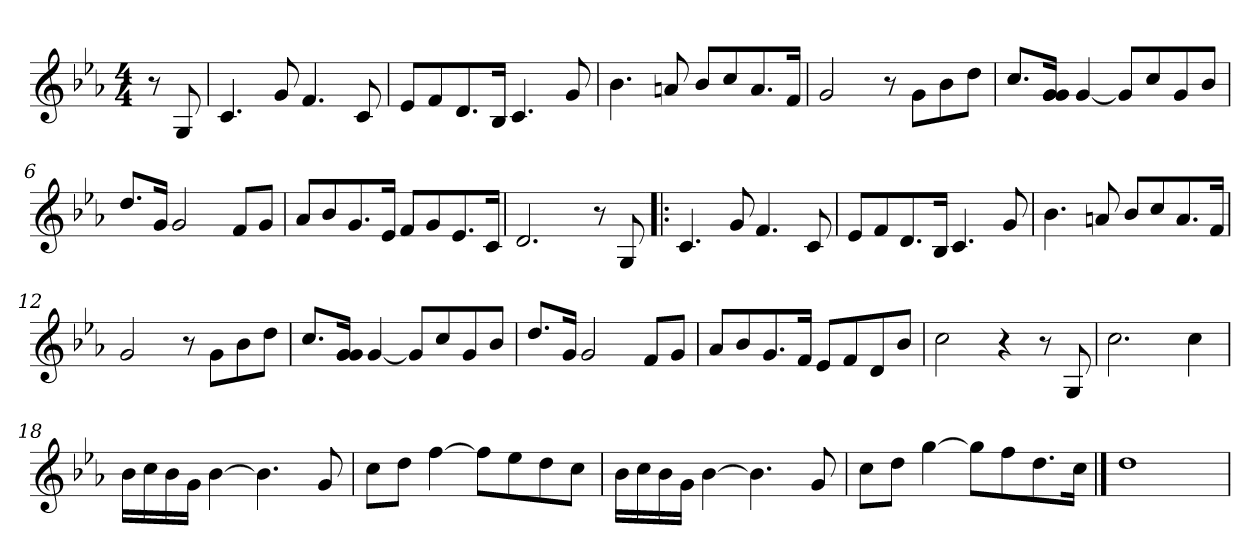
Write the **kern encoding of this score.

**kern
*part1
*staff1
*clefG2
*k[b-e-a-]
*E-:
*M4/4
=
8r
8G/
=1
4.c/
8g/
4.f/
8c/
=2
8e-/L
8f/
8.d/
16B-/Jk
4.c/
8g/
=3
4.b-\
8an/
8b-/L
8cc/
8.a/
16f/Jk
!!LO:LB:g=z
=4
2g/
8r
8g\L
8b-\
8dd\J
=5
8.cc/L
16g/ 16g/ 16g/Jk
[4g/
8g/L]
8cc/
8g/
8b-/J
=6
8.dd/L
16g/Jk
2g/
8f/L
8g/J
=7
8a-/L
8b-/
8.g/
16e-/Jk
8f/L
8g/
8.e-/
16c/Jk
!!LO:LB:g=z
=8
2.d/
8r
8G/
=9!|:
4.c/
8g/
4.f/
8c/
=10
8e-/L
8f/
8.d/
16B-/Jk
4.c/
8g/
=11
4.b-\
8an/
8b-/L
8cc/
8.a/
16f/Jk
!!LO:LB:g=z
=12
2g/
8r
8g\L
8b-\
8dd\J
=13
8.cc/L
16g/ 16g/ 16g/Jk
[4g/
8g/L]
8cc/
8g/
8b-/J
=14
8.dd/L
16g/Jk
2g/
8f/L
8g/J
=15
8a-/L
8b-/
8.g/
16f/Jk
8e-/L
8f/
8d/
8b-/J
!!LO:LB:g=z
=16
2cc\
4r
8r
8G/
=17
2.cc\
4cc\
=18
16b-\LL
16cc\
16b-\
16g\JJ
[4b-\
4.b-\]
8g/
=19
8cc\L
8dd\J
[4ff\
8ff\L]
8ee-\
8dd\
8cc\J
!!LO:LB:g=z
=20
16b-\LL
16cc\
16b-\
16g\JJ
[4b-\
4.b-\]
8g/
=21
8cc\L
8dd\J
[4gg\
8gg\L]
8ff\
8.dd\
16cc\Jk
==22
1dd
=
*-
